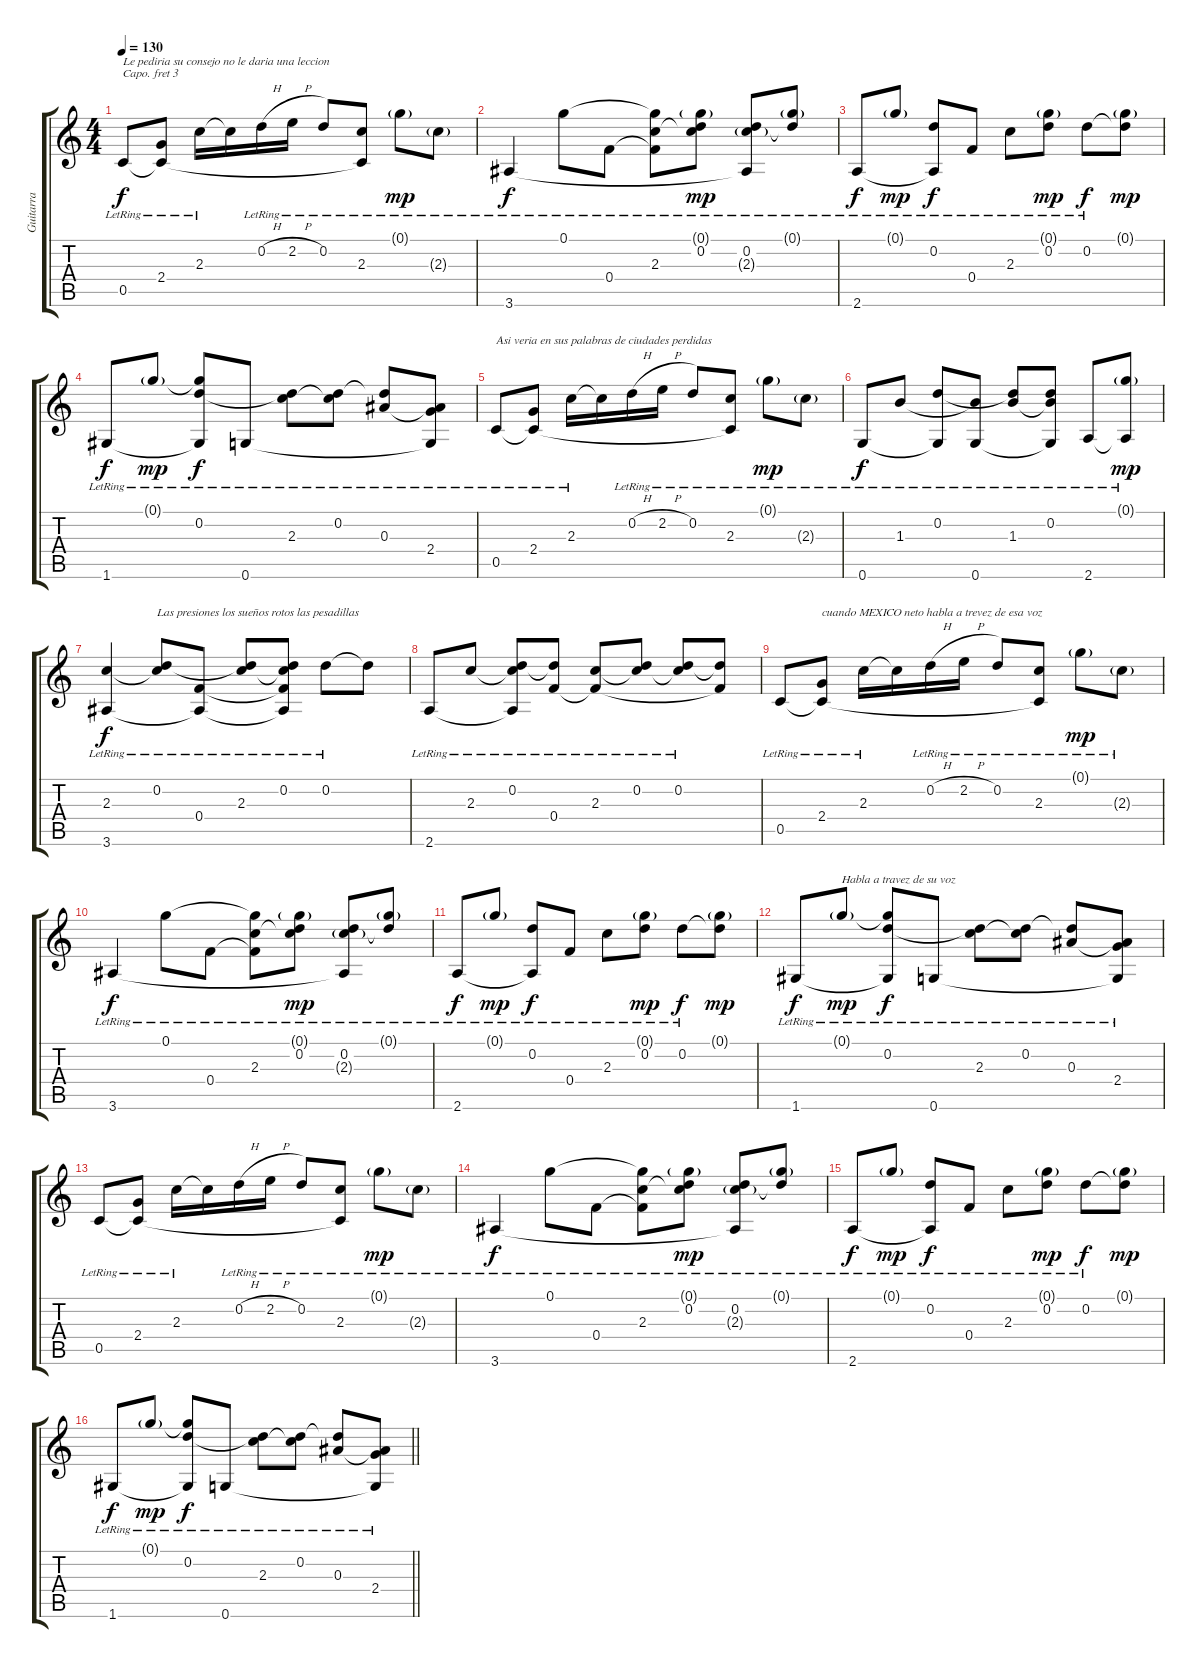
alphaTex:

\track ("Guitarra" "Guitarra") {instrument acousticguitarnylon}
\staff {score tabs}
\capo 3
\tuning (E4 B3 G3 D3 A2 E2) {hide}
\ts (4 4)
\tempo 130
\clef g2
\ks c
0.5{lr}.8{txt "Le pediria su consejo no le daria una leccion" dy f} (2.4{lr} 0.5{t}).8 2.3{lr}.16 2.3{t}.16 0.2{h lr}.16 2.2{h lr}.16 0.2{lr}.8 (2.3{lr} 0.5{t}).8 0.1{g lr}.8{dy mp} 2.3{g lr}.8 |
3.6{lr}.4{dy f} 0.1{lr}.8 0.4{lr}.8 (0.1{t} 2.3{lr} 0.4{t}).8 (0.1{g} 0.2{lr} 2.3{t}).8{dy mp} (0.2 2.3{g lr} 3.6{t}).8 (0.1{g lr} 0.2{t}).8 |
2.6{lr}.8{dy f} 0.1{g lr}.8{dy mp} (0.2{lr} 2.6{t}).8{dy f} 0.4{lr}.8 2.3{lr}.8 (0.1{g} 0.2{lr}).8{dy mp} 0.2{lr}.8{dy f} (0.1{g} 0.2{t}).8{dy mp} |
1.6{lr}.8{dy f} 0.1{g lr}.8{dy mp} (0.1{t} 0.2{lr} 1.6{t}).8{dy f} 0.6{lr}.8 (0.2{t} 2.3{lr}).8 (0.2{lr} 2.3{t}).8 (0.2{t} 0.3{lr}).8 (0.3{t} 2.4{lr} 0.6{t}).8 |
0.5{lr}.8{txt "Asi veria en sus palabras de ciudades perdidas"} (2.4{lr} 0.5{t}).8 2.3{lr}.16 2.3{t}.16 0.2{h lr}.16 2.2{h lr}.16 0.2{lr}.8 (2.3{lr} 0.5{t}).8 0.1{g lr}.8{dy mp} 2.3{g lr}.8 |
0.6{lr}.8{dy f} 1.3{lr}.8 (0.2{lr} 0.6{t}).8 (1.3{t} 0.6{lr}).8 (0.2{t} 1.3{lr}).8 (0.2{lr} 1.3{t} 0.6{t}).8 2.6{lr}.8 (0.1{g lr} 2.6{t}).8{dy mp} |
(2.3{lr} 3.6{lr}).4{dy f} (0.2{lr} 2.3{t}).8{txt "Las presiones los sueños rotos las pesadillas"} (0.4{lr} 3.6{t}).8 (0.2{t} 2.3{lr}).8 (0.2{lr} 2.3{t} 0.4{t} 3.6{t}).8 0.2{lr}.8 0.2{t}.8 |
2.6{lr}.8 2.3{lr}.8 (0.2{lr} 2.3{t} 2.6{t}).8 (0.2{t} 0.4{lr}).8 (2.3{lr} 0.4{t}).8 (0.2{lr} 2.3{t}).8 (0.2{lr} 2.3{t}).8 (0.2{t} 0.4{t}).8 |
0.5{lr}.8 (2.4{lr} 0.5{t}).8{txt "cuando MEXICO neto habla a trevez de esa voz"} 2.3{lr}.16 2.3{t}.16 0.2{h lr}.16 2.2{h lr}.16 0.2{lr}.8 (2.3{lr} 0.5{t}).8 0.1{g lr}.8{dy mp} 2.3{g lr}.8 |
3.6{lr}.4{dy f} 0.1{lr}.8 0.4{lr}.8 (0.1{t} 2.3{lr} 0.4{t}).8 (0.1{g} 0.2{lr} 2.3{t}).8{dy mp} (0.2 2.3{g lr} 3.6{t}).8 (0.1{g lr} 0.2{t}).8 |
2.6{lr}.8{dy f} 0.1{g lr}.8{dy mp} (0.2{lr} 2.6{t}).8{dy f} 0.4{lr}.8 2.3{lr}.8 (0.1{g} 0.2{lr}).8{dy mp} 0.2{lr}.8{dy f} (0.1{g} 0.2{t}).8{dy mp} |
1.6{lr}.8{dy f} 0.1{g lr}.8{txt "Habla a travez de su voz" dy mp} (0.1{t} 0.2{lr} 1.6{t}).8{dy f} 0.6{lr}.8 (0.2{t} 2.3{lr}).8 (0.2{lr} 2.3{t}).8 (0.2{t} 0.3{lr}).8 (0.3{t} 2.4{lr} 0.6{t}).8 |
0.5{lr}.8 (2.4{lr} 0.5{t}).8 2.3{lr}.16 2.3{t}.16 0.2{h lr}.16 2.2{h lr}.16 0.2{lr}.8 (2.3{lr} 0.5{t}).8 0.1{g lr}.8{dy mp} 2.3{g lr}.8 |
3.6{lr}.4{dy f} 0.1{lr}.8 0.4{lr}.8 (0.1{t} 2.3{lr} 0.4{t}).8 (0.1{g} 0.2{lr} 2.3{t}).8{dy mp} (0.2 2.3{g lr} 3.6{t}).8 (0.1{g lr} 0.2{t}).8 |
2.6{lr}.8{dy f} 0.1{g lr}.8{dy mp} (0.2{lr} 2.6{t}).8{dy f} 0.4{lr}.8 2.3{lr}.8 (0.1{g} 0.2{lr}).8{dy mp} 0.2{lr}.8{dy f} (0.1{g} 0.2{t}).8{dy mp} |
\barLineRight lightlight
1.6{lr}.8{dy f} 0.1{g lr}.8{dy mp} (0.1{t} 0.2{lr} 1.6{t}).8{dy f} 0.6{lr}.8 (0.2{t} 2.3{lr}).8 (0.2{lr} 2.3{t}).8 (0.2{t} 0.3{lr}).8 (0.3{t} 2.4{lr} 0.6{t}).8
